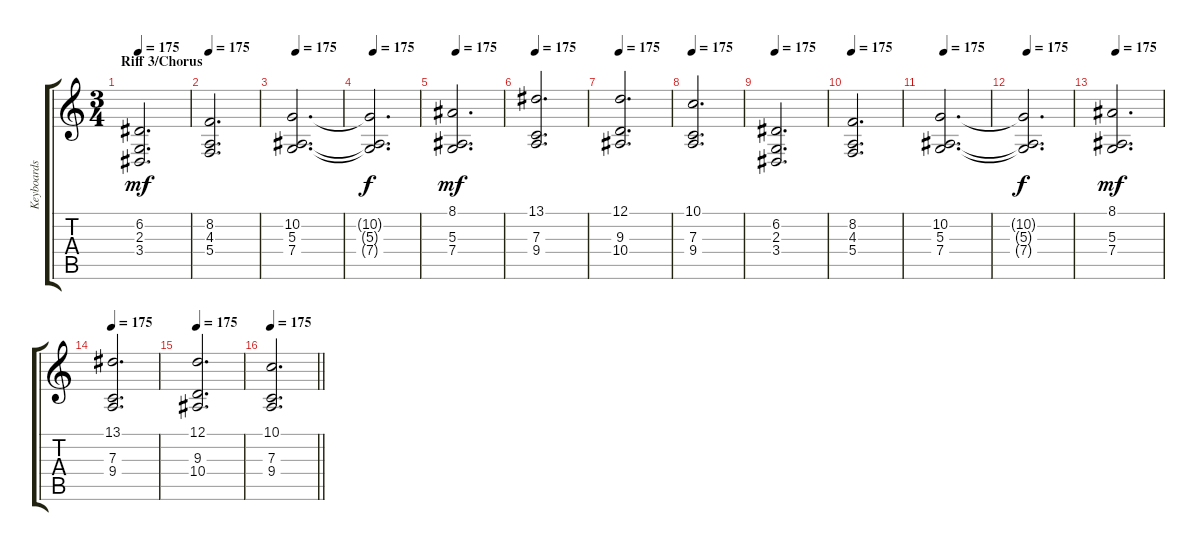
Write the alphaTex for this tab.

\track ("Keyboards" "Keyboards") {instrument stringensemble1}
\staff {score tabs}
\tuning (D4 A3 F3 C3 G2 D2) {hide}
\ts (3 4)
\section ("" "Riff 3/Chorus")
\tempo 175
\clef g2
\ks c
(6.2 2.3 3.4).2{d dy mf} |
\tempo 175
(8.2 4.3 5.4).2{d} |
\tempo 175
(10.2 5.3 7.4).2{d} |
\tempo 175
(10.2{t} 5.3{t} 7.4{t}).2{d dy f} |
\tempo 175
(8.1 5.3 7.4).2{d dy mf} |
\tempo 175
(13.1 7.3 9.4).2{d} |
\tempo 175
(12.1 9.3 10.4).2{d} |
\tempo 175
(10.1 7.3 9.4).2{d} |
\tempo 175
(6.2 2.3 3.4).2{d} |
\tempo 175
(8.2 4.3 5.4).2{d} |
\tempo 175
(10.2 5.3 7.4).2{d} |
\tempo 175
(10.2{t} 5.3{t} 7.4{t}).2{d dy f} |
\tempo 175
(8.1 5.3 7.4).2{d dy mf} |
\tempo 175
(13.1 7.3 9.4).2{d} |
\tempo 175
(12.1 9.3 10.4).2{d} |
\tempo 175
\barLineRight lightlight
(10.1 7.3 9.4).2{d}
